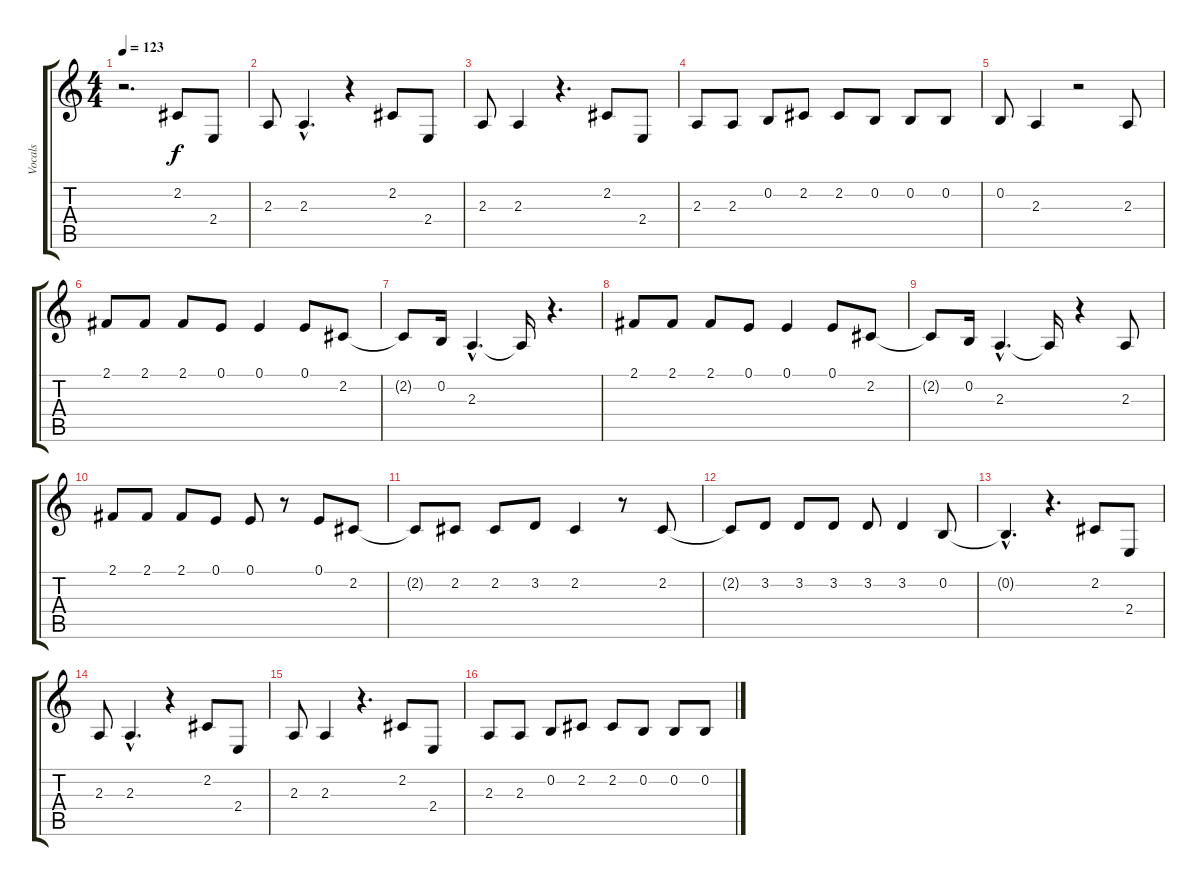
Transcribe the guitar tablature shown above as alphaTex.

\track ("Vocals" "Vocals") {instrument oboe}
\staff {score tabs}
\tuning (E4 B3 G3 D3 A2 E2) {hide}
\ts (4 4)
\tempo 123
\clef g2
\ks c
r.2{d dy f instrument oboe} 2.2.8 2.4.8 |
2.3.8 2.3{hac}.4{d} r.4 2.2.8 2.4.8 |
2.3.8 2.3.4 r.4{d} 2.2.8 2.4.8 |
2.3.8 2.3.8 0.2.8 2.2.8 2.2.8 0.2.8 0.2.8 0.2.8 |
0.2.8 2.3.4 r.2 2.3.8 |
2.1.8 2.1.8 2.1.8 0.1.8 0.1.4 0.1.8 2.2.8 |
2.2{t}.8 0.2.16 2.3{hac}.4{d} 2.3{t}.16 r.4{d} |
2.1.8 2.1.8 2.1.8 0.1.8 0.1.4 0.1.8 2.2.8 |
2.2{t}.8 0.2.16 2.3{hac}.4{d} 2.3{t}.16 r.4 2.3.8 |
2.1.8 2.1.8 2.1.8 0.1.8 0.1.8 r.8 0.1.8 2.2.8 |
2.2{t}.8 2.2.8 2.2.8 3.2.8 2.2.4 r.8 2.2.8 |
2.2{t}.8 3.2.8 3.2.8 3.2.8 3.2.8 3.2.4 0.2.8 |
0.2{hac t}.4{d} r.4{d} 2.2.8 2.4.8 |
2.3.8 2.3{hac}.4{d} r.4 2.2.8 2.4.8 |
2.3.8 2.3.4 r.4{d} 2.2.8 2.4.8 |
2.3.8 2.3.8 0.2.8 2.2.8 2.2.8 0.2.8 0.2.8 0.2.8
